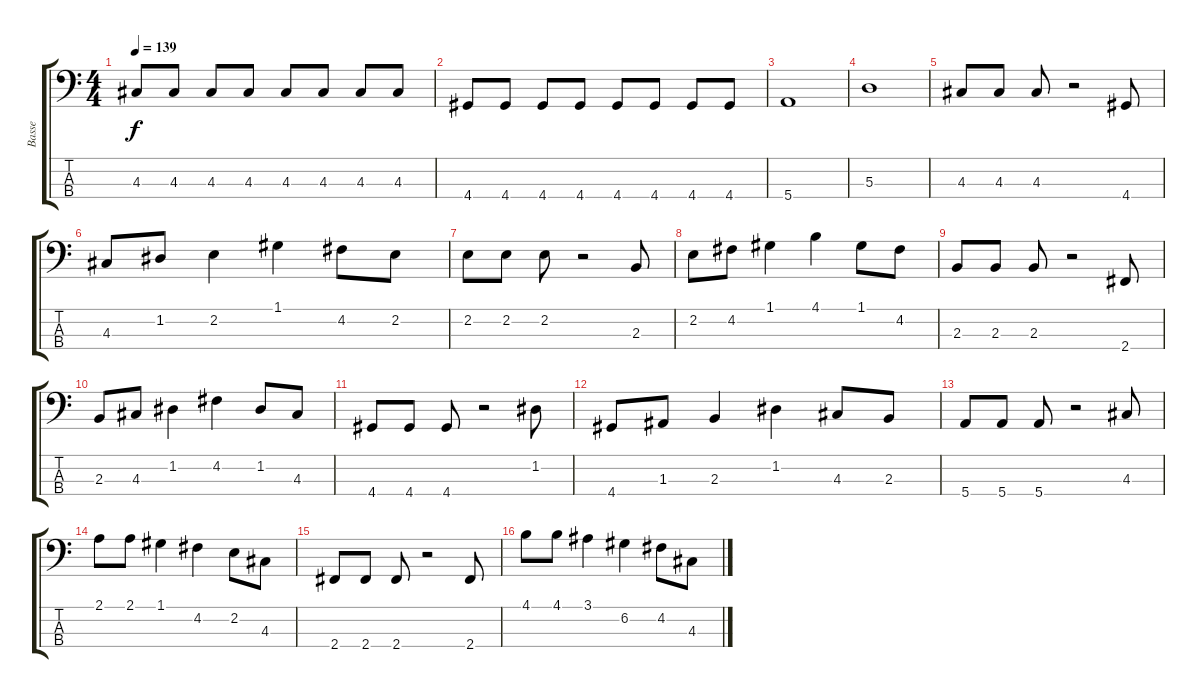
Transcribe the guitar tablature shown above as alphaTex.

\track ("Basse" "Basse") {instrument electricbassfinger}
\staff {score tabs}
\tuning (G2 D2 A1 E1) {hide}
\ts (4 4)
\tempo 139
\clef f4
\ks c
4.3.8{dy f} 4.3.8 4.3.8 4.3.8 4.3.8 4.3.8 4.3.8 4.3.8 |
4.4.8 4.4.8 4.4.8 4.4.8 4.4.8 4.4.8 4.4.8 4.4.8 |
5.4.1 |
5.3.1 |
4.3.8 4.3.8 4.3.8 r.2 4.4.8 |
4.3.8 1.2.8 2.2.4 1.1.4 4.2.8 2.2.8 |
2.2.8 2.2.8 2.2.8 r.2 2.3.8 |
2.2.8 4.2.8 1.1.4 4.1.4 1.1.8 4.2.8 |
2.3.8 2.3.8 2.3.8 r.2 2.4.8 |
2.3.8 4.3.8 1.2.4 4.2.4 1.2.8 4.3.8 |
4.4.8 4.4.8 4.4.8 r.2 1.2.8 |
4.4.8 1.3.8 2.3.4 1.2.4 4.3.8 2.3.8 |
5.4.8 5.4.8 5.4.8 r.2 4.3.8 |
2.1.8 2.1.8 1.1.4 4.2.4 2.2.8 4.3.8 |
2.4.8 2.4.8 2.4.8 r.2 2.4.8 |
4.1.8 4.1.8 3.1.4 6.2.4 4.2.8 4.3.8
